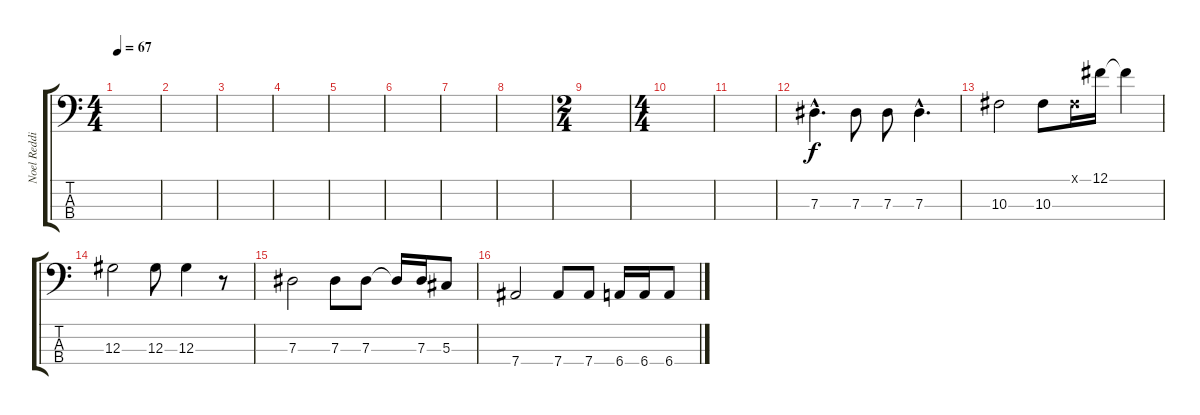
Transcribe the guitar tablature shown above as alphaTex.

\track ("Noel Redding" "Noel Reddi") {instrument electricbasspick}
\staff {score tabs}
\tuning (Gb2 Db2 Ab1 Eb1) {hide}
\ts (4 4)
\tempo 67
\clef f4
\ks c
|
|
|
|
|
|
|
|
\ts (2 4)
|
\ts (4 4)
|
|
7.3{hac}.4{d} 7.3.8 7.3.8 7.3{hac}.4{d} |
10.3.2 10.3.8 0.1{x}.16 12.1.16 12.1{t}.4 |
12.3.2 12.3.8 12.3.4 r.8 |
7.3.2 7.3.8 7.3.8 7.3{t}.16 7.3.16 5.3.8 |
7.4.2 7.4.8 7.4.8 6.4.16 6.4.16 6.4.8
